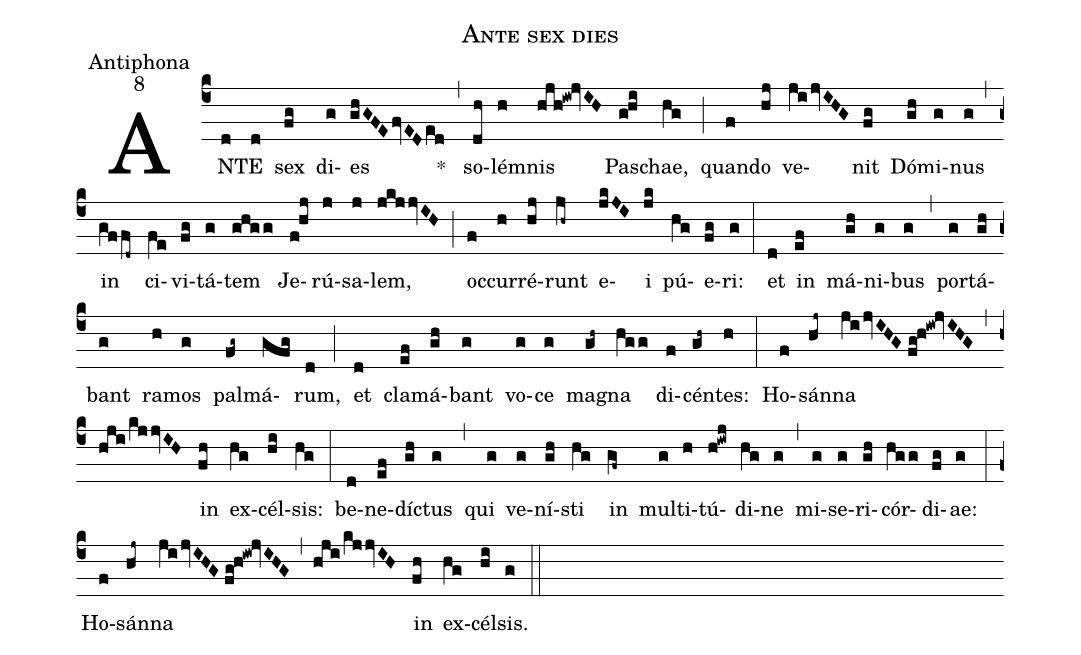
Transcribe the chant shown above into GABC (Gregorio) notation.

name:Ante sex dies;
office-part:Antiphona;
mode:8;
%%
(c4) AN(d)TE(d) sex(fg) di(g)es(ghGFEfvEDed) *(,) so(dh)lé(h)mnis(hjh!iw!jvIH) Pa(g!hi)schae,(hg) (;) quan(f)do(hj) ve(jijvIHG)nit(fg) Dó(gh)mi(g)nus(g) (,) in(gffd~) ci(fe)vi(fg)tá(g)tem(ghgg) Je(f!hj)rú(j)sa(j)lem,(jkjjvIH) (;) oc(f)cur(h)ré(hj)runt(jh~) e(jkJI)i(jk) pú(hg)e(fg)ri:(g) (:) et(d) in(ef) má(gh)ni(g)bus(g) (,) por(g)tá(gh)bant(g) ra(h)mos(g) pal(fg~)má(gfg)rum,(d) (;) et(d) cla(ef)má(gh)bant(g) vo(g)ce(g) ma(gh~)gna(hgg) di(f)cén(gh~)tes:(h) (:) Ho(f)sán(hj~)na(jijvIHG//fg!h!iw!jvIHG) (,) (hji/kjjvIH) in(fh) ex(hg)cél(hi)sis:(hg) (:) be(d)ne(ef)dí(gh)ctus(g) (,) qui(g) ve(g)ní(gh)sti(hg) in(gf~) mul(g)ti(h)tú(h!iwj)di(hg)ne(g) (,) mi(g)se(g)ri(gh)cór(hgg)di(fg)ae:(g) (:) Ho(f)sán(hj~)na(jijvIHG//fg!h!iw!jvIHG) (,) (hji/kjjvIH) in(fh) ex(hg)cél(hi)sis.(g) (::)
